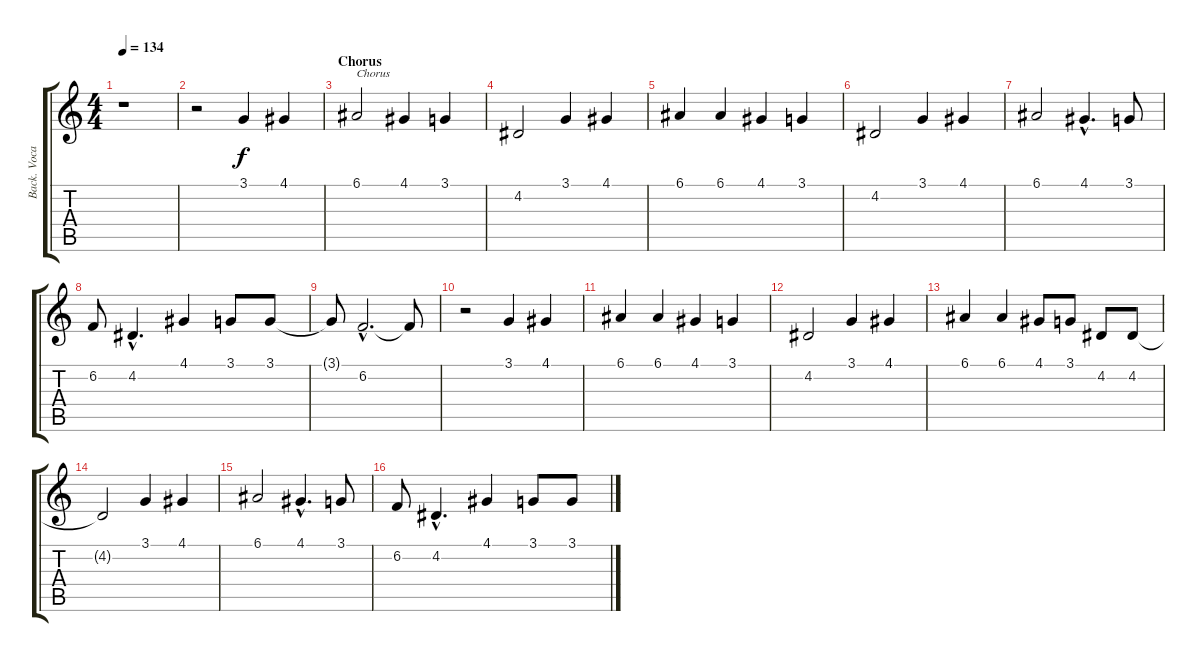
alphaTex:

\track ("Back. Vocals" "Back. Voca") {instrument stringensemble1}
\staff {score tabs}
\tuning (E4 B3 G3 D3 A2 E2) {hide}
\ts (4 4)
\tempo 134
\clef g2
\ks c
r.1{dy f} |
r.2 3.1.4 4.1.4 |
\section ("" "Chorus")
6.1.2{txt "Chorus"} 4.1.4 3.1.4 |
4.2.2 3.1.4 4.1.4 |
6.1.4 6.1.4 4.1.4 3.1.4 |
4.2.2 3.1.4 4.1.4 |
6.1.2 4.1{hac}.4{d} 3.1.8 |
6.2.8 4.2{hac}.4{d} 4.1.4 3.1.8 3.1.8 |
3.1{t}.8 6.2{hac}.2{d} 6.2{t}.8 |
r.2 3.1.4 4.1.4 |
6.1.4 6.1.4 4.1.4 3.1.4 |
4.2.2 3.1.4 4.1.4 |
6.1.4 6.1.4 4.1.8 3.1.8 4.2.8 4.2.8 |
4.2{t}.2 3.1.4 4.1.4 |
6.1.2 4.1{hac}.4{d} 3.1.8 |
6.2.8 4.2{hac}.4{d} 4.1.4 3.1.8 3.1.8
